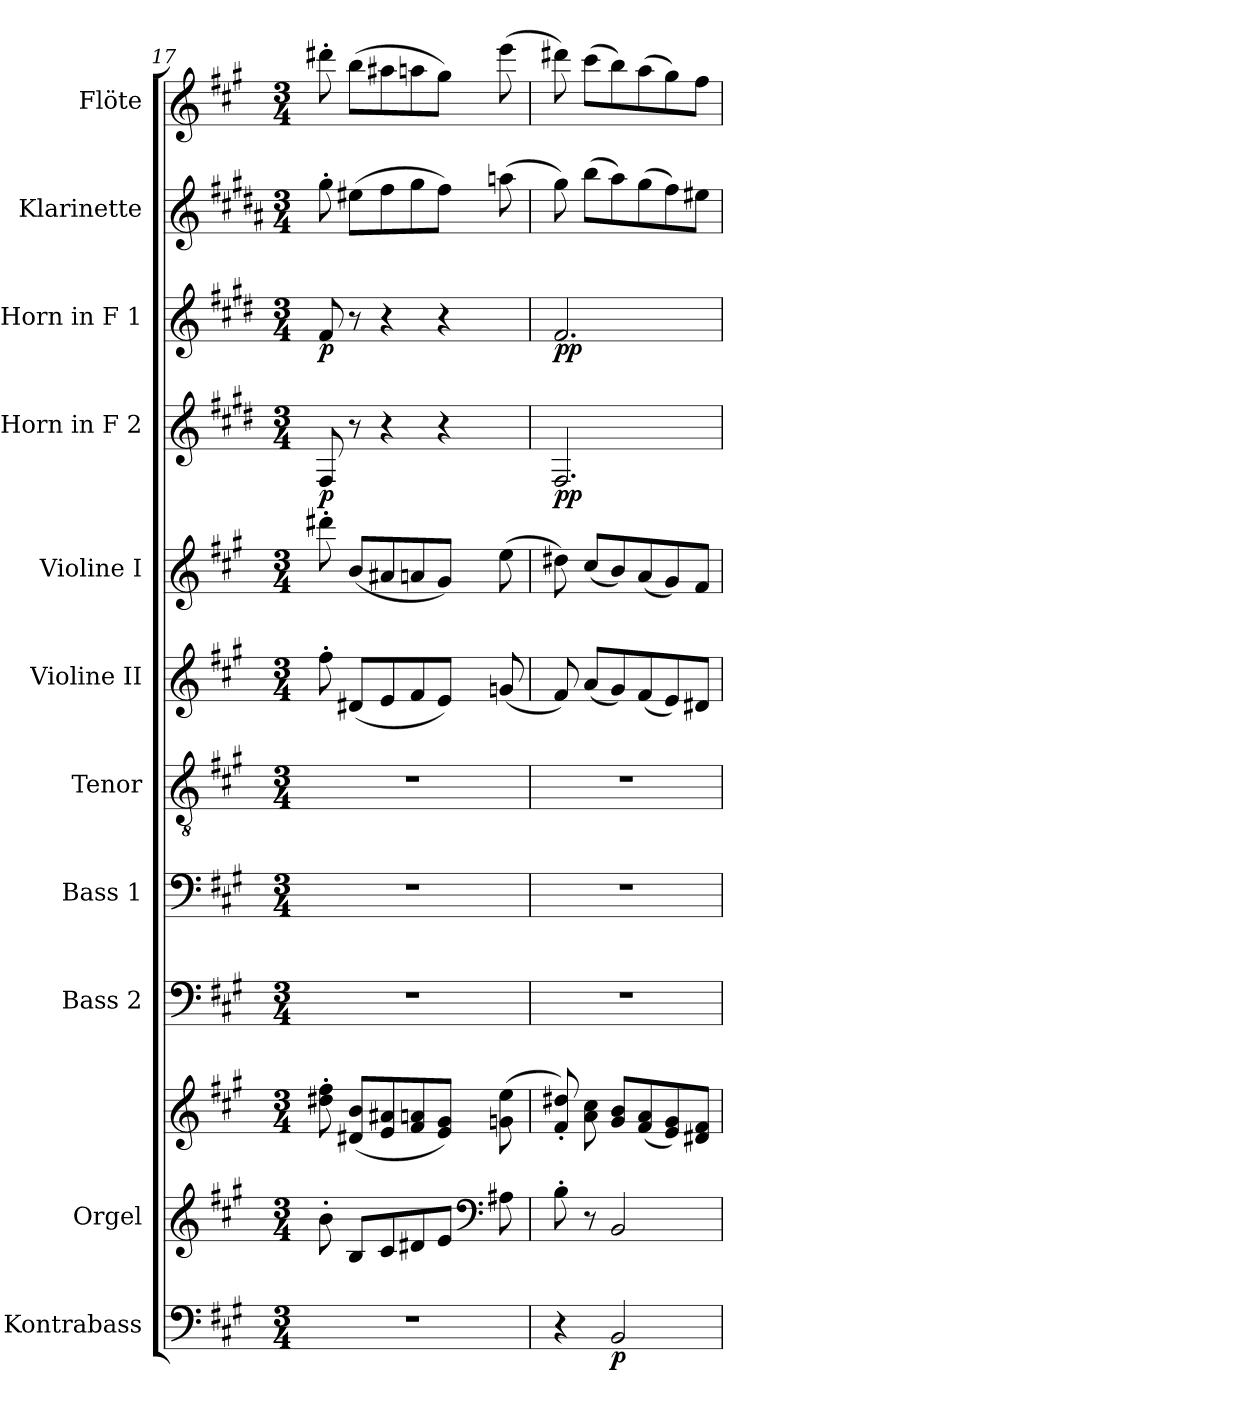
**kern	**dynam	**kern	**kern	**kern	**kern	**kern	**kern	**kern	**kern	**dynam	**kern	**dynam	**kern	**kern
*part11	*part11	*part10	*part10	*part9	*part8	*part7	*part6	*part5	*part4	*part4	*part3	*part3	*part2	*part1
*staff12	*staff12	*staff11	*staff10	*staff9	*staff8	*staff7	*staff6	*staff5	*staff4	*staff4	*staff3	*staff3	*staff2	*staff1
*I"Kontrabass	*	*I"Orgel	*	*I"Bass 2	*I"Bass 1	*I"Tenor	*I"Violine II	*I"Violine I	*I"Horn in F 2	*	*I"Horn in F 1	*	*I"Klarinette	*I"Flöte
*I'Kb.	*	*I'Org.	*	*I'B2.	*I'B1.	*I'T.	*I'Vl. II	*I'Vl. I	*	*	*	*	*I'Kl.	*I'Fl.
*clefF4	*	*clefG2	*clefG2	*clefF4	*clefF4	*clefGv2	*clefG2	*clefG2	*clefG2	*	*clefG2	*	*clefG2	*clefG2
*ITrd7c12	*	*	*	*	*	*	*	*	*ITrd4c7	*	*ITrd4c7	*	*ITrd1c2	*
*k[f#c#g#]	*	*k[f#c#g#]	*k[f#c#g#]	*k[f#c#g#]	*k[f#c#g#]	*k[f#c#g#]	*k[f#c#g#]	*k[f#c#g#]	*k[f#c#g#]	*	*k[f#c#g#]	*	*k[f#c#g#]	*k[f#c#g#]
*A:	*	*A:	*A:	*A:	*A:	*A:	*A:	*A:	*A:	*	*A:	*	*A:	*A:
*M3/4	*	*M3/4	*M3/4	*M3/4	*M3/4	*M3/4	*M3/4	*M3/4	*M3/4	*	*M3/4	*	*M3/4	*M3/4
=17	=17	=17	=17	=17	=17	=17	=17	=17	=17	=17	=17	=17	=17	=17
!	!	!	!	!	!	!	!	!	!	!LO:DY:b	!	!LO:DY:b	!	!
2.r	.	8b'>\	8dd#X\'> 8ff#\'>	2.r	2.r	2.r	8ff#'>\	8ddd#X'>\	8BB/	p	8B/	p	8ff#'>\	8ddd#X'>\
.	.	8B/L	(<8d#X/ 8b/L	.	.	.	(<8d#X/L	(<8b/L	8r	.	8r	.	(>8dd#X\L	(>8bb\L
.	.	8c#/	8e/ 8a#X/	.	.	.	8e/	8a#X/	4r	.	4r	.	8ee\	8aa#X\
.	.	8d#X/	8f#/ 8an/	.	.	.	8f#/	8an/	.	.	.	.	8ff#\	8aan\
.	.	8e/J	8e/ 8g#/J)	.	.	.	8e/J)	8g#/J)	4r	.	4r	.	8ee\J)	8gg#\J)
*	*	*clefF4	*	*	*	*	*	*	*	*	*	*	*	*
.	.	8A#X\	(>8gn\ 8ee\	.	.	.	(<8gn/	(>8ee\	.	.	.	.	(>8ggn\	(>8eee\
=18	=18	=18	=18	=18	=18	=18	=18	=18	=18	=18	=18	=18	=18	=18
!	!	!	!	!	!	!	!	!	!	!LO:DY:b	!	!LO:DY:b	!	!
4r	.	8B'>\	8f#/'< 8dd#X/'<)	2.r	2.r	2.r	8f#/)	8dd#X\)	2.BB/	pp	2.B/	pp	8ff#\)	8ddd#X\)
.	.	8r	8a\ 8cc#\	.	.	.	(<8a/L	(<8cc#/L	.	.	.	.	(>8aa\L	(>8ccc#\L
!	!LO:DY:b	!	!	!	!	!	!	!	!	!	!	!	!	!
2BBB/	p	2BB/	8g#/ 8b/L	.	.	.	8g#/)	8b/)	.	.	.	.	8gg#\)	8bb\)
.	.	.	(<8f#/ 8a/	.	.	.	(<8f#/	(<8a/	.	.	.	.	(>8ff#\	(>8aa\
.	.	.	8e/ 8g#/)	.	.	.	8e/)	8g#/)	.	.	.	.	8ee\)	8gg#\)
.	.	.	8d#X/ 8f#/J	.	.	.	8d#X/J	8f#/J	.	.	.	.	8dd#X\J	8ff#\J
=	=	=	=	=	=	=	=	=	=	=	=	=	=	=
*-	*-	*-	*-	*-	*-	*-	*-	*-	*-	*-	*-	*-	*-	*-
